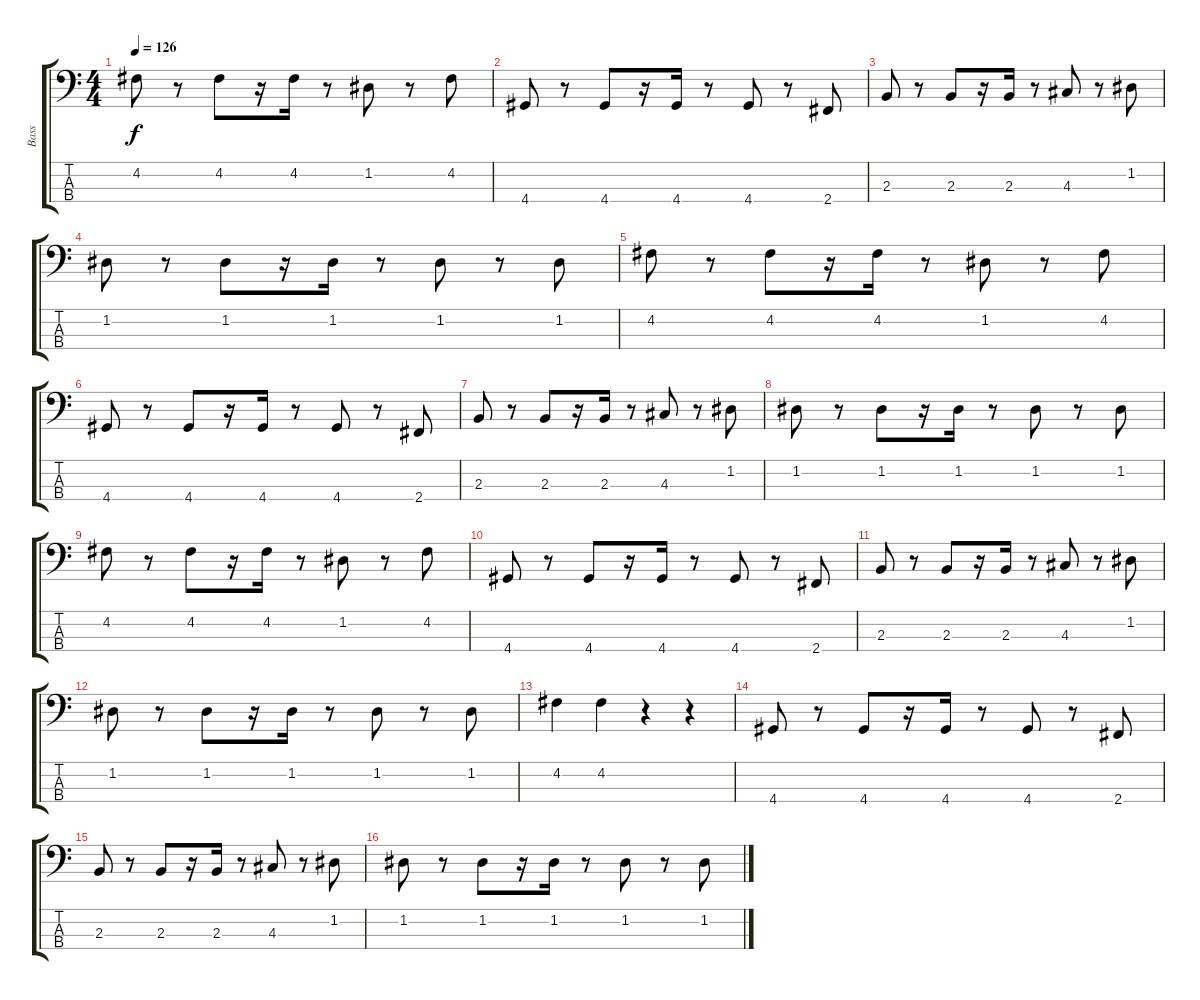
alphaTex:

\track ("Bass" "Bass") {instrument electricbassfinger}
\staff {score tabs}
\tuning (G2 D2 A1 E1) {hide}
\ts (4 4)
\tempo 126
\clef f4
\ks c
4.2.8{dy f} r.8 4.2.8 r.16 4.2.16 r.8 1.2.8 r.8 4.2.8 |
4.4.8 r.8 4.4.8 r.16 4.4.16 r.8 4.4.8 r.8 2.4.8 |
2.3.8 r.8 2.3.8 r.16 2.3.16 r.8 4.3.8 r.8 1.2.8 |
1.2.8 r.8 1.2.8 r.16 1.2.16 r.8 1.2.8 r.8 1.2.8 |
4.2.8 r.8 4.2.8 r.16 4.2.16 r.8 1.2.8 r.8 4.2.8 |
4.4.8 r.8 4.4.8 r.16 4.4.16 r.8 4.4.8 r.8 2.4.8 |
2.3.8 r.8 2.3.8 r.16 2.3.16 r.8 4.3.8 r.8 1.2.8 |
1.2.8 r.8 1.2.8 r.16 1.2.16 r.8 1.2.8 r.8 1.2.8 |
4.2.8 r.8 4.2.8 r.16 4.2.16 r.8 1.2.8 r.8 4.2.8 |
4.4.8 r.8 4.4.8 r.16 4.4.16 r.8 4.4.8 r.8 2.4.8 |
2.3.8 r.8 2.3.8 r.16 2.3.16 r.8 4.3.8 r.8 1.2.8 |
1.2.8 r.8 1.2.8 r.16 1.2.16 r.8 1.2.8 r.8 1.2.8 |
4.2.4 4.2.4 r.4 r.4 |
4.4.8 r.8 4.4.8 r.16 4.4.16 r.8 4.4.8 r.8 2.4.8 |
2.3.8 r.8 2.3.8 r.16 2.3.16 r.8 4.3.8 r.8 1.2.8 |
1.2.8 r.8 1.2.8 r.16 1.2.16 r.8 1.2.8 r.8 1.2.8
